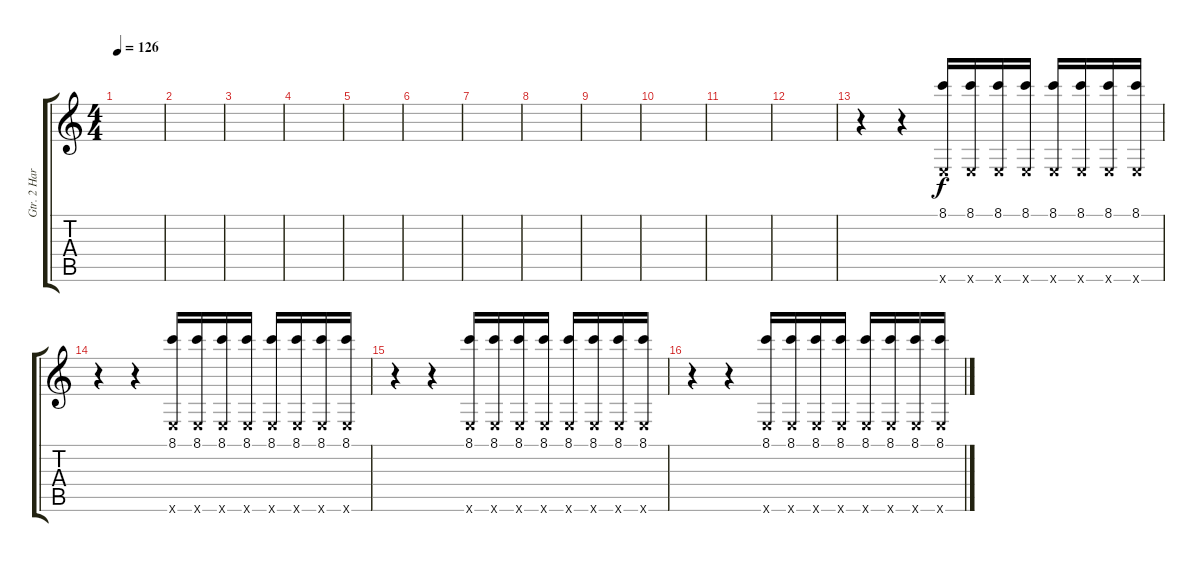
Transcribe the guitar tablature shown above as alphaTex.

\track ("Gtr. 2 Harmonics" "Gtr. 2 Har") {instrument distortionguitar}
\staff {score tabs}
\tuning (E4 B3 G3 D3 A2 E2) {hide}
\ts (4 4)
\tempo 126
\clef g2
\ks c
|
|
|
|
|
|
|
|
|
|
|
|
r.4 r.4 (8.1 0.6{x}).16 (8.1 0.6{x}).16 (8.1 0.6{x}).16 (8.1 0.6{x}).16 (8.1 0.6{x}).16 (8.1 0.6{x}).16 (8.1 0.6{x}).16 (8.1 0.6{x}).16 |
r.4 r.4 (8.1 0.6{x}).16 (8.1 0.6{x}).16 (8.1 0.6{x}).16 (8.1 0.6{x}).16 (8.1 0.6{x}).16 (8.1 0.6{x}).16 (8.1 0.6{x}).16 (8.1 0.6{x}).16 |
r.4 r.4 (8.1 0.6{x}).16 (8.1 0.6{x}).16 (8.1 0.6{x}).16 (8.1 0.6{x}).16 (8.1 0.6{x}).16 (8.1 0.6{x}).16 (8.1 0.6{x}).16 (8.1 0.6{x}).16 |
r.4 r.4 (8.1 0.6{x}).16 (8.1 0.6{x}).16 (8.1 0.6{x}).16 (8.1 0.6{x}).16 (8.1 0.6{x}).16 (8.1 0.6{x}).16 (8.1 0.6{x}).16 (8.1 0.6{x}).16
